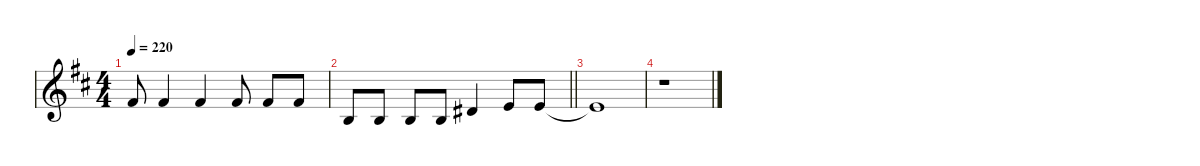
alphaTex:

\defaultSystemsLayout 4
\hideDynamics
\bracketExtendMode nobrackets
\singleTrackTrackNamePolicy hidden
\multiTrackTrackNamePolicy hidden
\otherSystemsTrackNameOrientation horizontal
\track ("Mick Jagger" "tpt.") {defaultSystemsLayout 8 instrument trumpet}
\staff {score}
\tuning (E4 B3 G3 D3 A2 E2)
\ts (4 4)
\tempo 220
\clef g2
\ks bminor
11.3{acc #}.8{dy f beam Up} 11.3{acc #}.4{beam Up} 11.3{acc #}.4{beam Up} 11.3{acc #}.8{beam Up} 11.3{acc #}.8{beam Up} 11.3{acc #}.8{beam Up} |
\barLineRight lightlight
9.4{acc forcenatural}.8{beam Up} 9.4{acc forcenatural}.8{beam Up} 9.4{acc forcenatural}.8{dy mp beam Up} 9.4{acc forcenatural}.8{beam Up} 8.3{acc #}.4{beam Up} 9.3{acc forcenatural}.8{beam Up} 9.3{acc forcenatural}.8{beam Up} |
9.3{t acc forcenatural}.1{dy f beam Up} |
r.1{beam Down}
